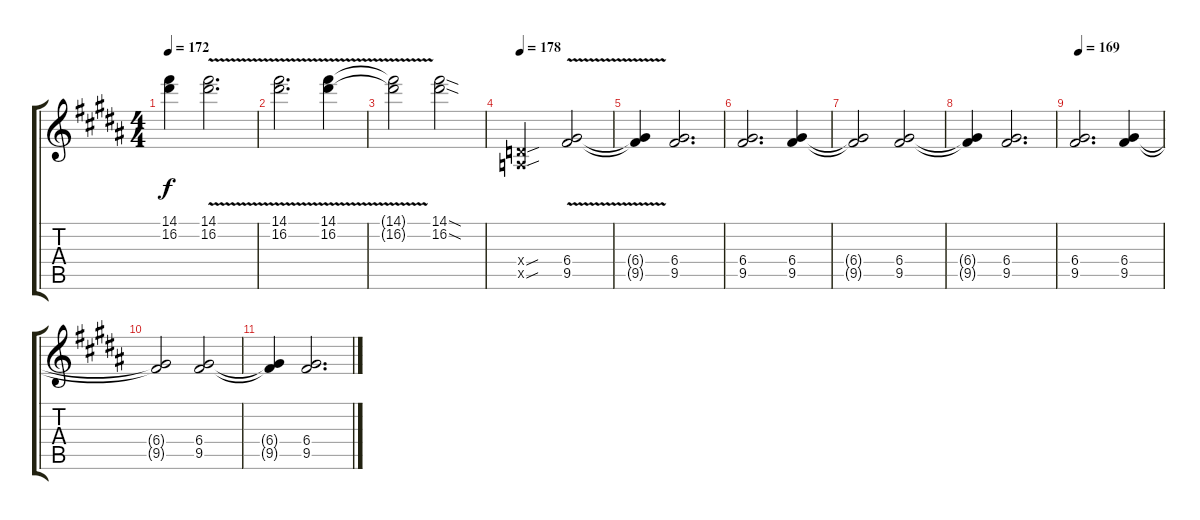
\track "" {instrument electricguitarmuted}
\staff {score tabs}
\tuning (E4 B3 G3 D3 A2 E2) {hide}
\ts (4 4)
\tempo 172
\clef g2
\ks g#minor
(14.1{t} 16.2{t}).4{dy f} (14.1 16.2{v}).2{d} |
(14.1{v} 16.2).2{d} (14.1 16.2{v}).4 |
(14.1{t} 16.2{t}).2 (14.1{sod} 16.2{sod}).2 |
\tempo 178
(0.4{sou x} 0.5{sou x}).2 (6.4 9.5{v}).2 |
(6.4{t} 9.5{t}).4 (6.4 9.5).2{d} |
(6.4 9.5).2{d} (6.4 9.5).4 |
(6.4{t} 9.5{t}).2 (6.4 9.5).2{volume 0} |
(6.4{t} 9.5{t}).4 (6.4 9.5).2{d} |
\tempo 169
(6.4 9.5).2{d} (6.4 9.5).4 |
(6.4{t} 9.5{t}).2 (6.4 9.5).2 |
(6.4{t} 9.5{t}).4 (6.4 9.5).2{d}
